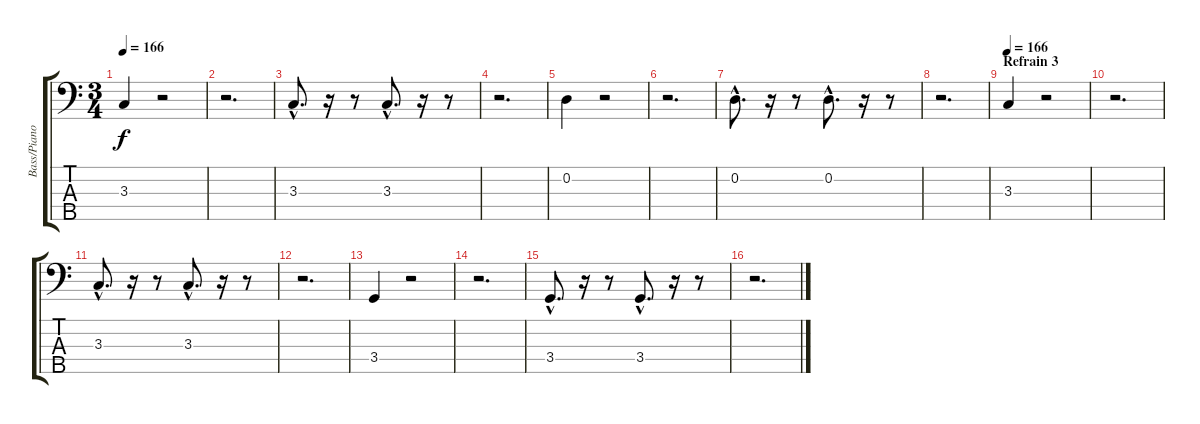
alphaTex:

\track ("Bass/Piano" "Bass/Piano") {instrument electricbassfinger}
\staff {score tabs}
\tuning (G2 D2 A1 E1 B0) {hide}
\ts (3 4)
\tempo 166
\clef f4
\ks c
3.3.4{dy f} r.2 |
r.2{d} |
3.3{hac}.8{d} r.16 r.8 3.3{hac}.8{d} r.16 r.8 |
r.2{d} |
0.2.4 r.2 |
r.2{d} |
0.2{hac}.8{d} r.16 r.8 0.2{hac}.8{d} r.16 r.8 |
r.2{d} |
\section ("" "Refrain 3")
\tempo 166
3.3.4 r.2 |
r.2{d} |
3.3{hac}.8{d} r.16 r.8 3.3{hac}.8{d} r.16 r.8 |
r.2{d} |
3.4.4 r.2 |
r.2{d} |
3.4{hac}.8{d} r.16 r.8 3.4{hac}.8{d} r.16 r.8 |
r.2{d}
